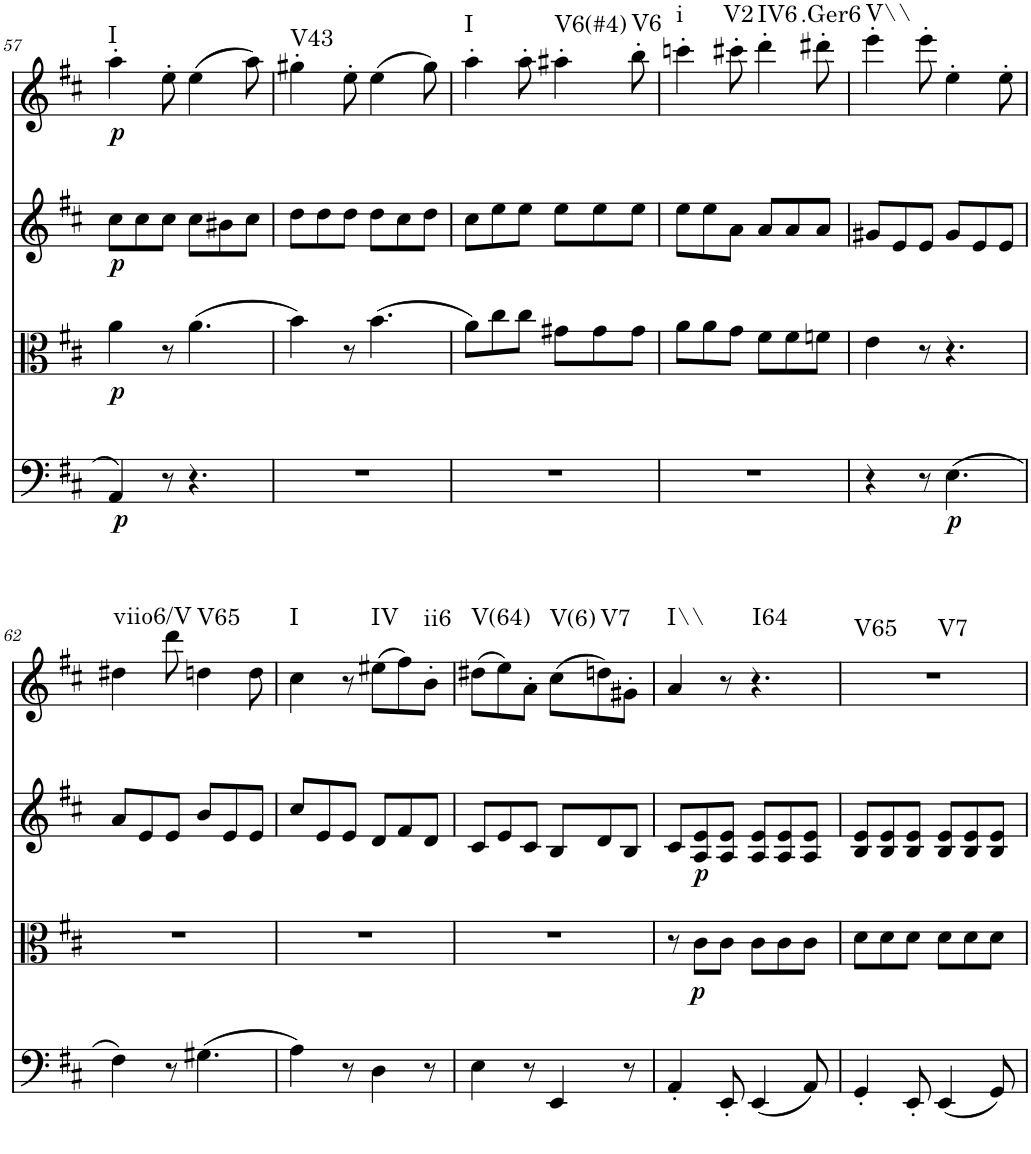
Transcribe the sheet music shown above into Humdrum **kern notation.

**kern	**dynam	**kern	**dynam	**kern	**dynam	**kern	**dynam	**harte
*part4	*part4	*part3	*part3	*part2	*part2	*part1	*part1	*part1
*staff4	*staff4	*staff3	*staff3	*staff2	*staff2	*staff1	*staff1	*
*I"Violoncello	*	*I"Viola	*	*I"Violin II	*	*I"Violin I	*	*
*I'Vc	*	*I'Vla	*	*I'Vln	*	*I'Vln	*	*
!!LO:PB:g=z
*clefF4	*	*clefC3	*	*clefG2	*	*clefG2	*	*
*k[f#c#]	*	*k[f#c#]	*	*k[f#c#]	*	*k[f#c#]	*	*
*M6/8	*	*M6/8	*	*M6/8	*	*M6/8	*	*
=57	=57	=57	=57	=57	=57	=57	=57	=57
!	!LO:DY:b	!	!LO:DY:b	!	!LO:DY:b	!	!LO:DY:b	!LO:H:kt=I
4AA/	p	4a\	p	8cc#\L	p	4aa'\	p	N
.	.	.	.	8cc#\	.	.	.	.
8r	.	8r	.	8cc#\J	.	8ee'\	.	.
4.r	.	(4.a\	.	8cc#\L	.	(4ee\	.	.
.	.	.	.	8b#X\	.	.	.	.
.	.	.	.	8cc#\J	.	8aa\)	.	.
=58	=58	=58	=58	=58	=58	=58	=58	=58
!	!	!	!	!	!	!	!	!LO:H:kt=V43
2.r	.	4b\)	.	8dd\L	.	4gg#X'\	.	N
.	.	.	.	8dd\	.	.	.	.
.	.	8r	.	8dd\J	.	8ee'\	.	.
.	.	(4.b\	.	8dd\L	.	(4ee\	.	.
.	.	.	.	8cc#\	.	.	.	.
.	.	.	.	8dd\J	.	8gg#\)	.	.
=59	=59	=59	=59	=59	=59	=59	=59	=59
!	!	!	!	!	!	!	!	!LO:H:kt=I
2.r	.	8a\L)	.	8cc#\L	.	4aa'\	.	N
.	.	8cc#\	.	8ee\	.	.	.	.
.	.	8cc#\J	.	8ee\J	.	8aa'\	.	.
!	!	!	!	!	!	!	!	!LO:H:kt=V6(#4)
.	.	8g#X\L	.	8ee\L	.	4aa#X'\	.	N
.	.	8g#\	.	8ee\	.	.	.	.
!	!	!	!	!	!	!	!	!LO:H:kt=V6
.	.	8g#\J	.	8ee\J	.	8bb'\	.	N
=60	=60	=60	=60	=60	=60	=60	=60	=60
!	!	!	!	!	!	!	!	!LO:H:kt=i
2.r	.	8a\L	.	8ee\L	.	4cccn'\	.	N
.	.	8a\	.	8ee\	.	.	.	.
!	!	!	!	!	!	!	!	!LO:H:kt=V2
.	.	8g\J	.	8a\J	.	8ccc#X'\	.	N
!	!	!	!	!	!	!	!	!LO:H:kt=IV6
.	.	8f#\L	.	8a/L	.	4ddd'\	.	N
.	.	8f#\	.	8a/	.	.	.	.
!	!	!	!	!	!	!	!	!LO:H:kt=.Ger6
.	.	8fn\J	.	8a/J	.	8ddd#X'\	.	N
=61	=61	=61	=61	=61	=61	=61	=61	=61
!	!	!	!	!	!	!	!	!LO:H:kt=V\\
4r	.	4e\	.	8g#X/L	.	4eee'\	.	N
.	.	.	.	8e/	.	.	.	.
8r	.	8r	.	8e/J	.	8eee'\	.	.
!	!LO:DY:b	!	!	!	!	!	!	!
(4.E\	p	4.r	.	8g#/L	.	4ee'\	.	.
.	.	.	.	8e/	.	.	.	.
.	.	.	.	8e/J	.	8ee'\	.	.
!!LO:LB:g=z
=62	=62	=62	=62	=62	=62	=62	=62	=62
!	!	!	!	!	!	!	!	!LO:H:kt=viio6/V
4F#\)	.	2.r	.	8a/L	.	4dd#X\	.	N
.	.	.	.	8e/	.	.	.	.
8r	.	.	.	8e/J	.	8ddd\	.	.
!	!	!	!	!	!	!	!	!LO:H:kt=V65
(4.G#X\	.	.	.	8b/L	.	4ddn\	.	N
.	.	.	.	8e/	.	.	.	.
.	.	.	.	8e/J	.	8dd\	.	.
=63	=63	=63	=63	=63	=63	=63	=63	=63
!	!	!	!	!	!	!	!	!LO:H:kt=I
4A\)	.	2.r	.	8cc#/L	.	4cc#\	.	N
.	.	.	.	8e/	.	.	.	.
8r	.	.	.	8e/J	.	8r	.	.
!	!	!	!	!	!	!	!	!LO:H:kt=IV
4D\	.	.	.	8d/L	.	(8ee#X\L	.	N
.	.	.	.	8f#/	.	8ff#\)	.	.
!	!	!	!	!	!	!	!	!LO:H:kt=ii6
8r	.	.	.	8d/J	.	8b'\J	.	N
=64	=64	=64	=64	=64	=64	=64	=64	=64
!	!	!	!	!	!	!	!	!LO:H:kt=V(64)
4E\	.	2.r	.	8c#/L	.	(8dd#X\L	.	N
.	.	.	.	8e/	.	8ee\)	.	.
8r	.	.	.	8c#/J	.	8a'\J	.	.
!	!	!	!	!	!	!	!	!LO:H:kt=V(6)
4EE/	.	.	.	8B/L	.	(8cc#\L	.	N
!	!	!	!	!	!	!	!	!LO:H:kt=V7
.	.	.	.	8d/	.	8ddn\)	.	N
8r	.	.	.	8B/J	.	8g#X'\J	.	.
=65	=65	=65	=65	=65	=65	=65	=65	=65
!	!	!	!	!	!	!	!	!LO:H:kt=I\\
4AA'/	.	8r	.	8c#/L	.	4a/	.	N
!	!	!	!LO:DY:b	!	!LO:DY:b	!	!	!
.	.	8c#\L	p	8A/ 8e/	p	.	.	.
8EE'/	.	8c#\J	.	8A/ 8e/J	.	8r	.	.
!	!	!	!	!	!	!	!	!LO:H:kt=I64
(4EE/	.	8c#\L	.	8A/ 8e/L	.	4.r	.	N
.	.	8c#\	.	8A/ 8e/	.	.	.	.
8AA/)	.	8c#\J	.	8A/ 8e/J	.	.	.	.
=66	=66	=66	=66	=66	=66	=66	=66	=66
!	!	!	!	!	!	!	!	!LO:H:n=1:kt=V65
!	!	!	!	!	!	!	!	!LO:H:n=2:kt=V7
4GG'/	.	8d\L	.	8B/ 8e/L	.	2.r	.	N N
.	.	8d\	.	8B/ 8e/	.	.	.	.
8EE'/	.	8d\J	.	8B/ 8e/J	.	.	.	.
(4EE/	.	8d\L	.	8B/ 8e/L	.	.	.	.
.	.	8d\	.	8B/ 8e/	.	.	.	.
8GG/)	.	8d\J	.	8B/ 8e/J	.	.	.	.
=	=	=	=	=	=	=	=	=
*-	*-	*-	*-	*-	*-	*-	*-	*-
